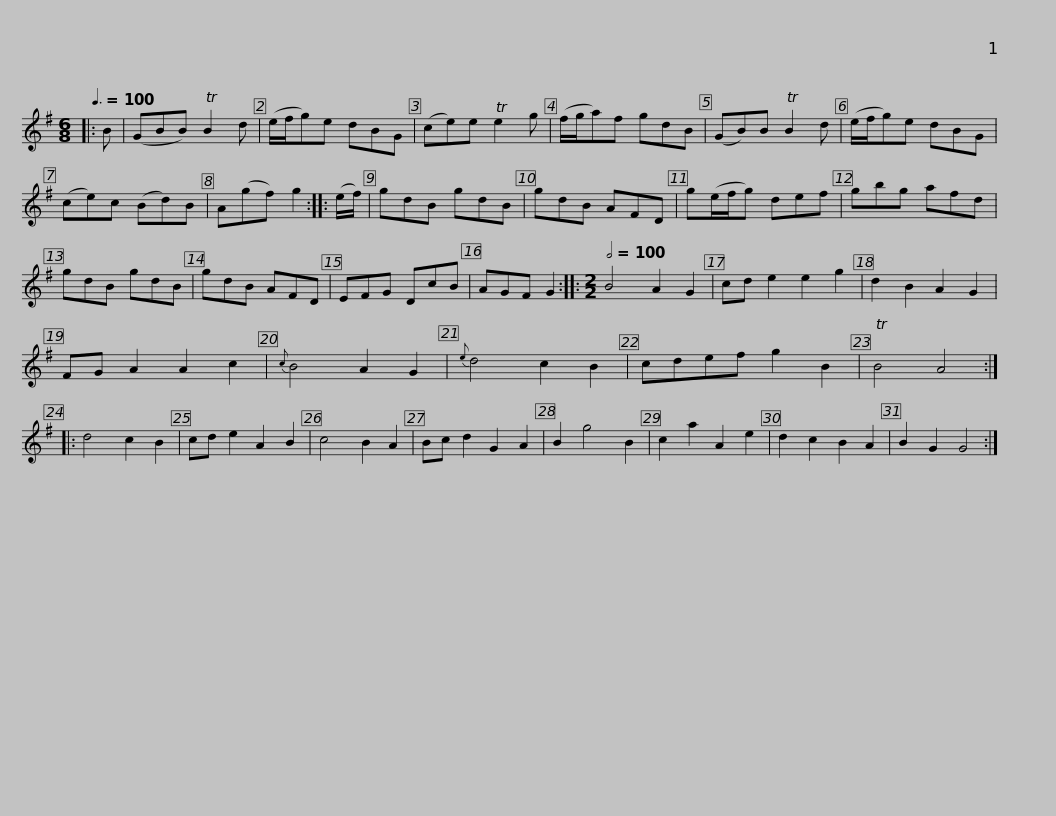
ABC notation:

X:1
L:1/8
Q:3/8=100
M:6/8
I:linebreak $
K:G
V:1 treble
V:1
|: B | (GBB) TB2 d | (e/f/g)e dBG | (ce)e Te2 g | (f/g/a)f gdB | %5
 (GB)B TB2 d | (e/f/g)e dBG | (ce)c (Bd)B |$ A(gf) g2 :: (e/f/) | %10
 gdB gdB | gdB AFD | g(e/f/g) def | gbg afd | gdB gdB | %15
 gdB AFD |$ EFG DcB | AGF G2 ::[M:2/2][Q:1/2=100] B4 A2 G2 | cd e2 e2 g2 | %20
 d2 B2 A2 G2 | FG A2 A2 c2 |{c} B4 A2 G2 |{e} d4 c2 B2 |$ cdef g2 B2 | %25
 TB4 A4 :: d4 c2 B2 | cd e2 A2 B2 | c4 B2 A2 | Bc d2 G2 A2 | %30
 B2 g4 B2 | c2 a2 A2 e2 | d2 c2 B2 A2 | B2 G2 G4 :| %34
